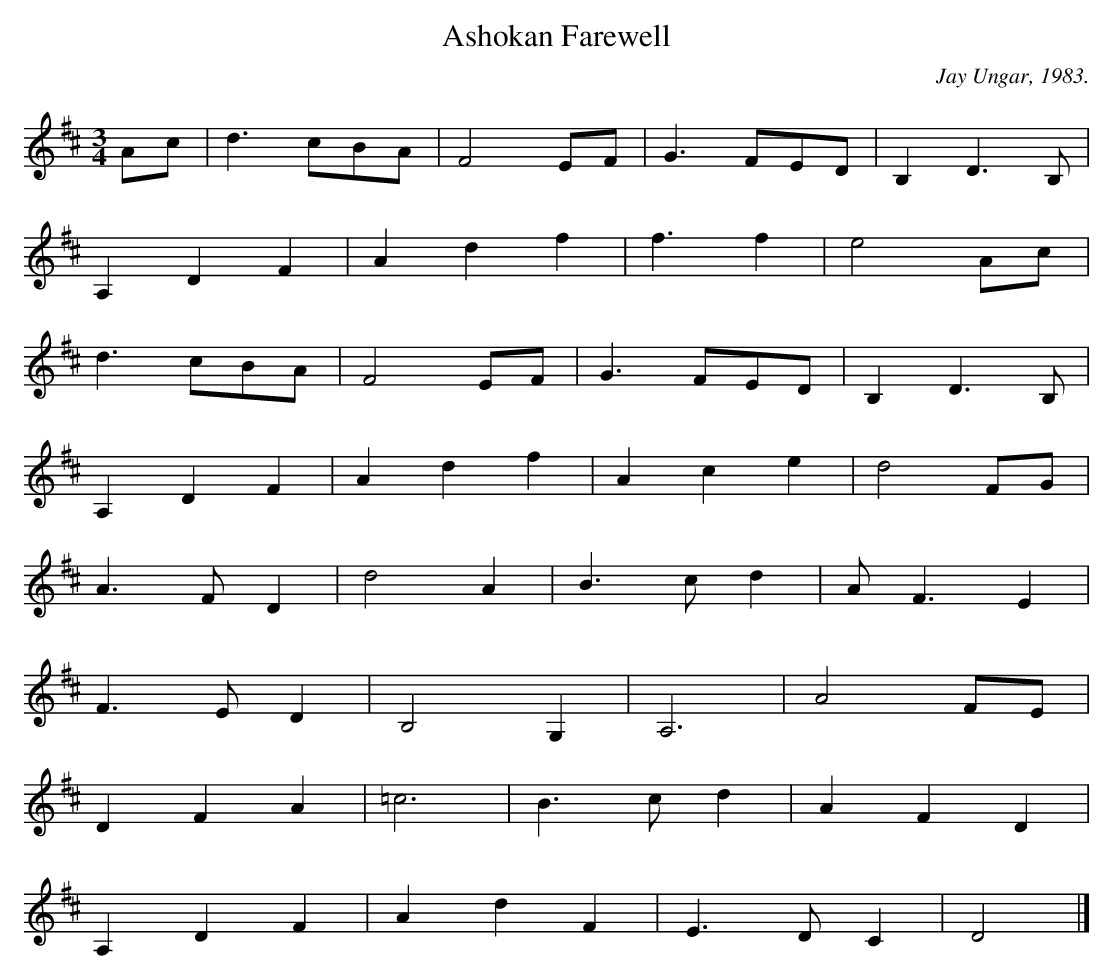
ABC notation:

X:1
T:Ashokan Farewell
C:Jay Ungar, 1983.
M:3/4
L:1/8
K:D
Ac|d3 cBA|F4EF|G3 FED|B,2D3B,|
A,2D2F2|A2d2f2|f3 f2|e4Ac|
d3 cBA|F4EF|G3 FED|B,2D3B,|
A,2D2F2|A2d2f2|A2c2e2|d4FG|
A3 FD2|d4A2|B3 cd2|AF3E2|
F3 ED2|B,4G,2|A,6|A4FE|
D2F2A2|=c6|B3 cd2|A2F2D2|
A,2D2F2|A2d2F2|E3 DC2|D4|]
